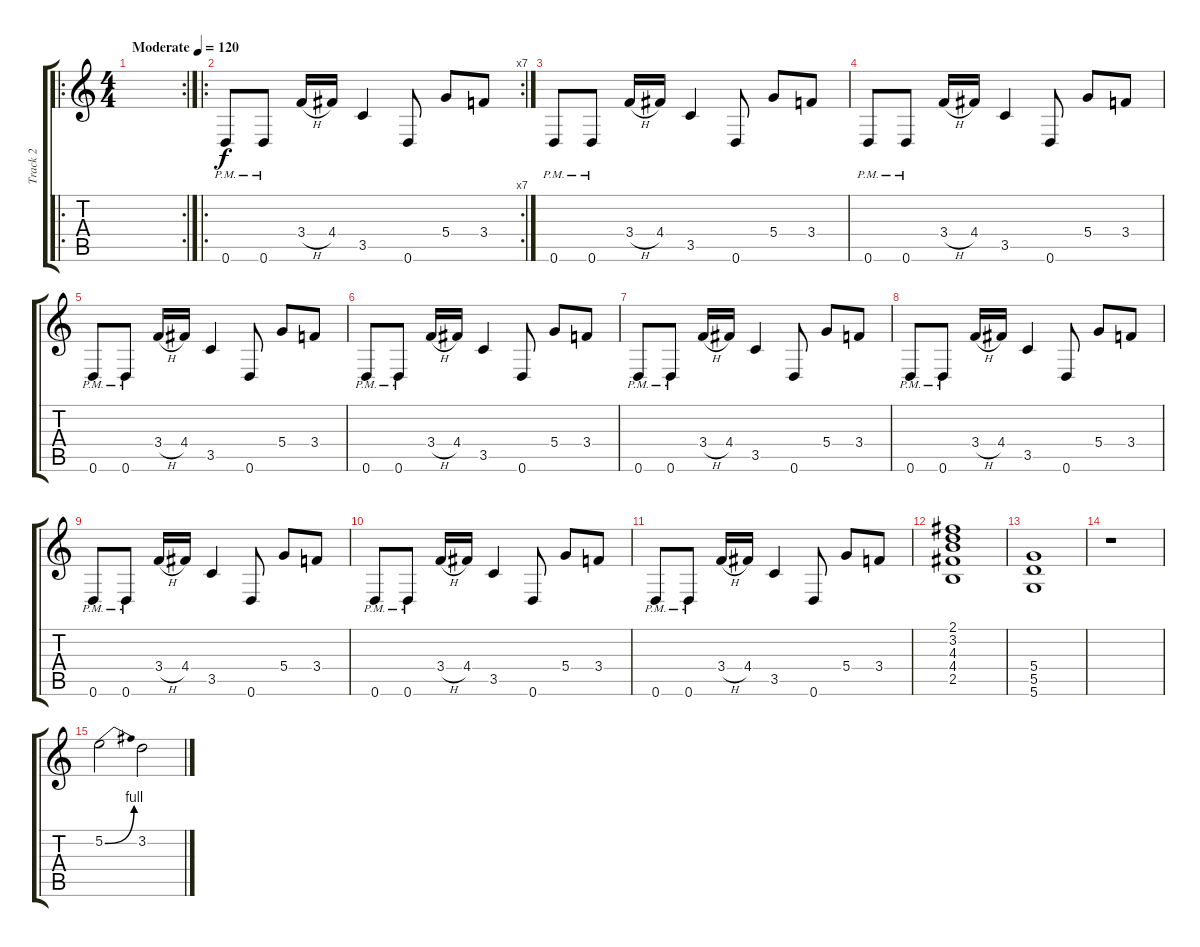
\track ("Track 2" "Track 2") {instrument acousticguitarnylon}
\staff {score tabs}
\tuning (E4 B3 G3 D3 A2 D2) {hide}
\ro
\rc 2
\ts (4 4)
\tempo (120 "Moderate")
\clef g2
\ks c
|
\ro
\rc 7
0.6{pm}.8 0.6{pm}.8 3.4{h}.16 4.4.16 3.5.4 0.6.8 5.4.8 3.4.8 |
0.6{pm}.8 0.6{pm}.8 3.4{h}.16 4.4.16 3.5.4 0.6.8 5.4.8 3.4.8 |
0.6{pm}.8 0.6{pm}.8 3.4{h}.16 4.4.16 3.5.4 0.6.8 5.4.8 3.4.8 |
0.6{pm}.8 0.6{pm}.8 3.4{h}.16 4.4.16 3.5.4 0.6.8 5.4.8 3.4.8 |
0.6{pm}.8 0.6{pm}.8 3.4{h}.16 4.4.16 3.5.4 0.6.8 5.4.8 3.4.8 |
0.6{pm}.8 0.6{pm}.8 3.4{h}.16 4.4.16 3.5.4 0.6.8 5.4.8 3.4.8 |
0.6{pm}.8 0.6{pm}.8 3.4{h}.16 4.4.16 3.5.4 0.6.8 5.4.8 3.4.8 |
0.6{pm}.8 0.6{pm}.8 3.4{h}.16 4.4.16 3.5.4 0.6.8 5.4.8 3.4.8 |
0.6{pm}.8 0.6{pm}.8 3.4{h}.16 4.4.16 3.5.4 0.6.8 5.4.8 3.4.8 |
0.6{pm}.8 0.6{pm}.8 3.4{h}.16 4.4.16 3.5.4 0.6.8 5.4.8 3.4.8 |
(2.1 3.2 4.3 4.4 2.5).1 |
(5.4 5.5 5.6).1 |
r.1 |
5.2{be (bend 0 0 60 4)}.2 3.2.2
